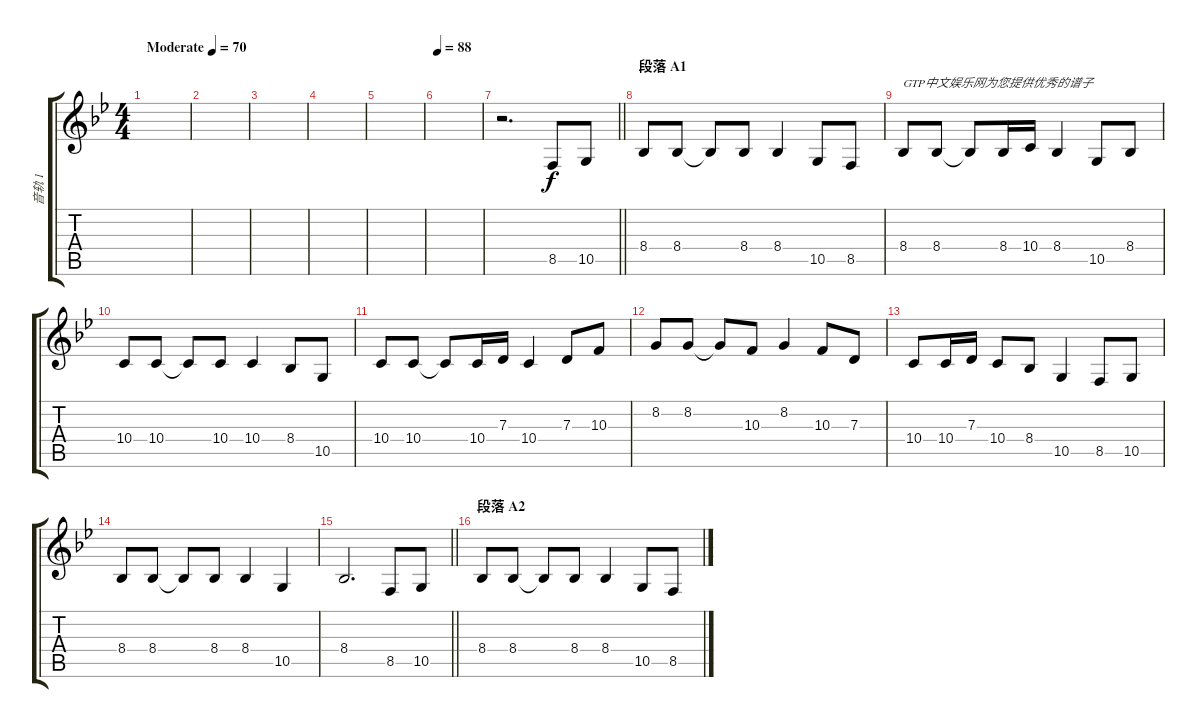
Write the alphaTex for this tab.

\track ("音轨 1" "音轨 1") {instrument flute}
\staff {score tabs}
\tuning (E4 B3 G3 D3 A2 E2) {hide}
\ts (4 4)
\tempo (70 "Moderate")
\clef g2
\ks bb
|
|
|
|
|
\tempo 88
|
\barLineRight lightlight
r.2{d} 8.5.8 10.5.8 |
\section ("" "段落 A1")
8.4.8 8.4.8 8.4{t}.8 8.4.8 8.4.4 10.5.8 8.5.8 |
8.4.8{txt "GTP中文娱乐网为您提供优秀的谱子"} 8.4.8 8.4{t}.8 8.4.16 10.4.16 8.4.4 10.5.8 8.4.8 |
10.4.8 10.4.8 10.4{t}.8 10.4.8 10.4.4 8.4.8 10.5.8 |
10.4.8 10.4.8 10.4{t}.8 10.4.16 7.3.16 10.4.4 7.3.8 10.3.8 |
8.2.8 8.2.8 8.2{t}.8 10.3.8 8.2.4 10.3.8 7.3.8 |
10.4.8 10.4.16 7.3.16 10.4.8 8.4.8 10.5.4 8.5.8 10.5.8 |
8.4.8 8.4.8 8.4{t}.8 8.4.8 8.4.4 10.5.4 |
\barLineRight lightlight
8.4.2{d} 8.5.8 10.5.8 |
\section ("" "段落 A2")
8.4.8 8.4.8 8.4{t}.8 8.4.8 8.4.4 10.5.8 8.5.8
